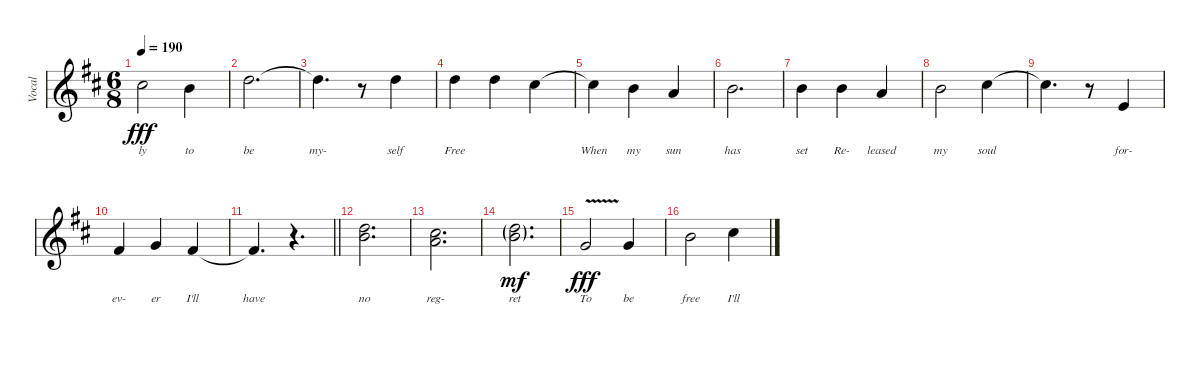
\track ("Vocal" "Vocal") {instrument altosax}
\staff {score}
\tuning (Db4 Ab3 E3 B2 Gb2 B1) {hide}
\ts (6 8)
\tempo 190
\clef g2
\ks bminor
12.1{t}.2{lyrics (0 "ly") lyrics (1 "") lyrics (2 "") lyrics (3 "") lyrics (4 "") dy fff} 10.1.4{lyrics (0 "to") lyrics (1 "") lyrics (2 "") lyrics (3 "") lyrics (4 "")} |
13.1.2{d lyrics (0 "be") lyrics (1 "") lyrics (2 "") lyrics (3 "") lyrics (4 "")} |
13.1{t}.4{d lyrics (0 "my-") lyrics (1 "") lyrics (2 "") lyrics (3 "") lyrics (4 "")} r.8 13.1.4{lyrics (0 "self") lyrics (1 "") lyrics (2 "") lyrics (3 "") lyrics (4 "")} |
13.1.4{lyrics (0 "Free") lyrics (1 "") lyrics (2 "") lyrics (3 "") lyrics (4 "")} 13.1.4{lyrics (0 "") lyrics (1 "") lyrics (2 "") lyrics (3 "") lyrics (4 "")} 12.1.4{lyrics (0 "") lyrics (1 "") lyrics (2 "") lyrics (3 "") lyrics (4 "")} |
12.1{t}.4{lyrics (0 "When") lyrics (1 "") lyrics (2 "") lyrics (3 "") lyrics (4 "")} 10.1.4{lyrics (0 "my") lyrics (1 "") lyrics (2 "") lyrics (3 "") lyrics (4 "")} 8.1.4{lyrics (0 "sun") lyrics (1 "") lyrics (2 "") lyrics (3 "") lyrics (4 "")} |
10.1.2{d lyrics (0 "has") lyrics (1 "") lyrics (2 "") lyrics (3 "") lyrics (4 "")} |
10.1.4{lyrics (0 "set") lyrics (1 "") lyrics (2 "") lyrics (3 "") lyrics (4 "")} 10.1.4{lyrics (0 "Re-") lyrics (1 "") lyrics (2 "") lyrics (3 "") lyrics (4 "")} 8.1.4{lyrics (0 "leased") lyrics (1 "") lyrics (2 "") lyrics (3 "") lyrics (4 "")} |
10.1.2{lyrics (0 "my") lyrics (1 "") lyrics (2 "") lyrics (3 "") lyrics (4 "")} 12.1.4{lyrics (0 "soul") lyrics (1 "") lyrics (2 "") lyrics (3 "") lyrics (4 "")} |
12.1{t}.4{d lyrics (0 "") lyrics (1 "") lyrics (2 "") lyrics (3 "") lyrics (4 "")} r.8 12.3.4{lyrics (0 "for-") lyrics (1 "") lyrics (2 "") lyrics (3 "") lyrics (4 "")} |
10.2.4{lyrics (0 "ev-") lyrics (1 "") lyrics (2 "") lyrics (3 "") lyrics (4 "")} 11.2.4{lyrics (0 "er") lyrics (1 "") lyrics (2 "") lyrics (3 "") lyrics (4 "")} 10.2.4{lyrics (0 "I'll") lyrics (1 "") lyrics (2 "") lyrics (3 "") lyrics (4 "")} |
\barLineRight lightlight
10.2{t}.4{d lyrics (0 "have") lyrics (1 "") lyrics (2 "") lyrics (3 "") lyrics (4 "")} r.4{d} |
(13.1 15.2).2{d lyrics (0 "no") lyrics (1 "") lyrics (2 "") lyrics (3 "") lyrics (4 "")} |
(12.1 13.2).2{d lyrics (0 "reg-") lyrics (1 "") lyrics (2 "") lyrics (3 "") lyrics (4 "")} |
(13.1{g} 15.2{g}).2{d lyrics (0 "ret") lyrics (1 "") lyrics (2 "") lyrics (3 "") lyrics (4 "") dy mf} |
11.2{v}.2{lyrics (0 "To") lyrics (1 "") lyrics (2 "") lyrics (3 "") lyrics (4 "") dy fff} 11.2.4{lyrics (0 "be") lyrics (1 "") lyrics (2 "") lyrics (3 "") lyrics (4 "")} |
10.1.2{lyrics (0 "free") lyrics (1 "") lyrics (2 "") lyrics (3 "") lyrics (4 "")} 12.1.4{lyrics (0 "I'll") lyrics (1 "") lyrics (2 "") lyrics (3 "") lyrics (4 "")}
